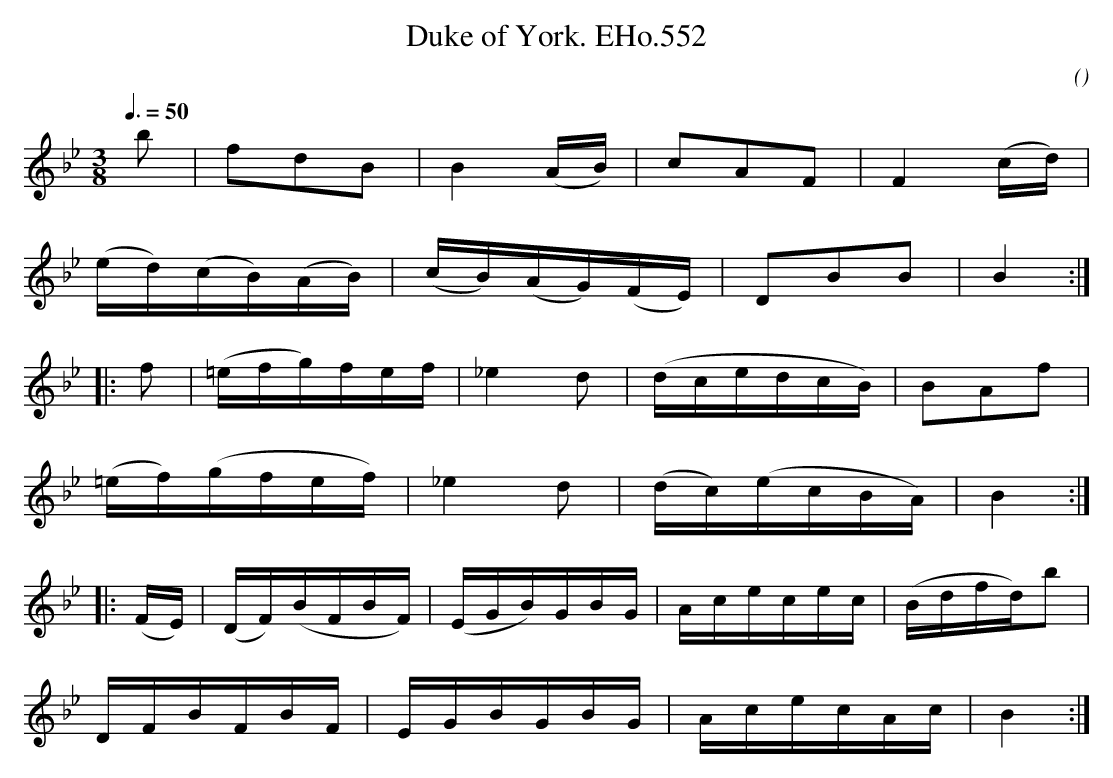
X:1
T:Duke of York. EHo.552
M:3/8
L:1/16
Q:3/8=50
C:
O:
K:Bb
yb2 | f2d2B2 | B4(AB) | c2A2F2 | F4(cd) |
(ed)(cB)(AB) | (cB)(AG)(FE) | D2B2B2 | B4 :|
|: f2 | (=efg)fef | _e4d2 | (dcedcB) | B2A2f2 |
(=ef)(gfef) | _e4d2 | (dc)(ecBA) | B4 :|
|: (FE) | (DF)(BFBF) | (EGB)GBG | Acecec | (Bdfd)b2 |
DFBFBF | EGBGBG | AcecAc | B4 :|
